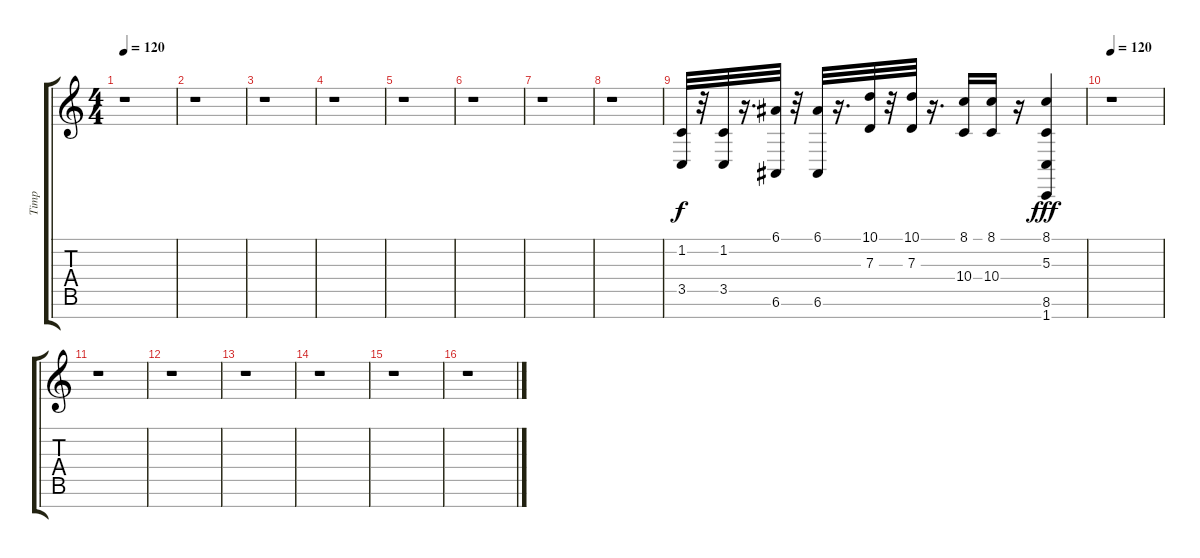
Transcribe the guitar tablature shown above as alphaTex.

\track ("Timp" "Timp") {instrument timpani}
\staff {score tabs}
\tuning (E4 B3 G3 D3 A2 E2 B1) {hide}
\ts (4 4)
\tempo 120
\clef g2
\ks c
r.1{dy f} |
r.1 |
r.1 |
r.1 |
r.1 |
r.1 |
r.1 |
r.1 |
(1.2 3.5).32 r.32 (1.2 3.5).32 r.16{d} (6.1 6.6).32 r.32 (6.1 6.6).32 r.16{d} (10.1 7.3).32 r.32 (10.1 7.3).32 r.16{d} (8.1 10.4).16 (8.1 10.4).16 r.16 (8.1 5.3 8.6 1.7).4{dy fff} |
\tempo 120
r.1 |
r.1 |
r.1 |
r.1 |
r.1 |
r.1 |
r.1
